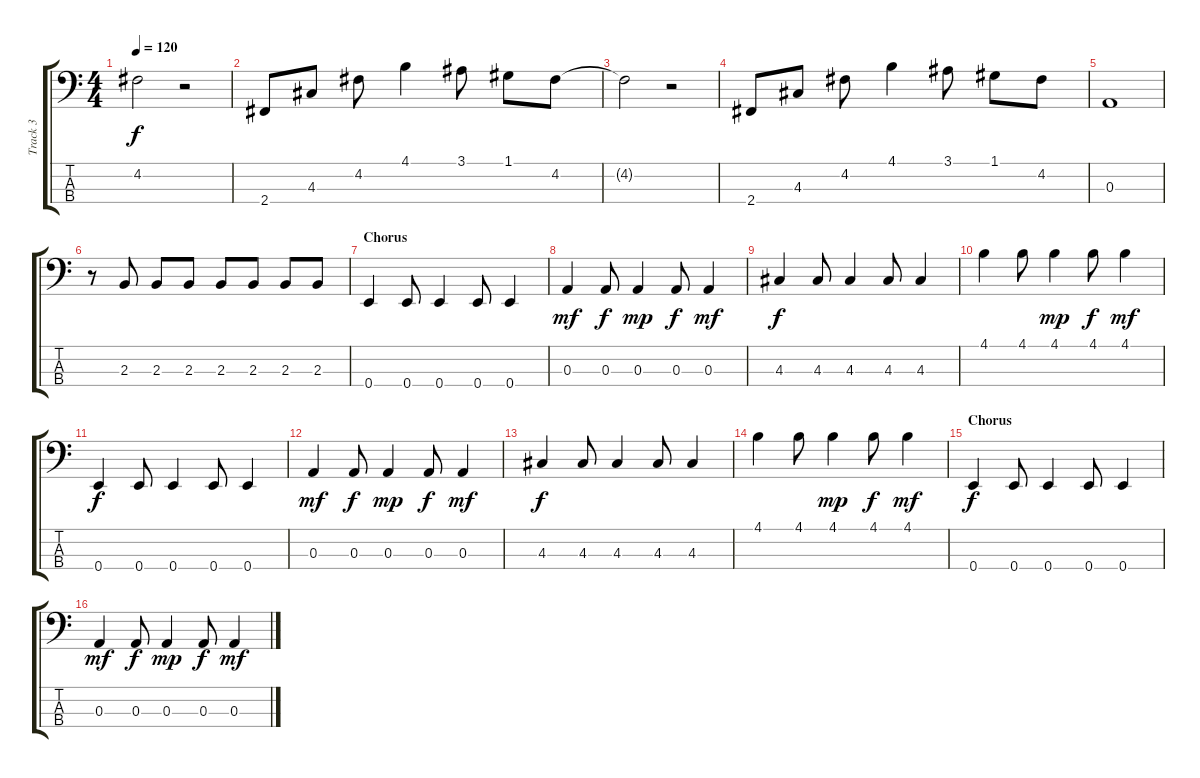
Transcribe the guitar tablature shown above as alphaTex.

\track ("Track 3" "Track 3") {instrument electricbassfinger}
\staff {score tabs}
\tuning (G2 D2 A1 E1) {hide}
\ts (4 4)
\tempo 120
\clef f4
\ks c
4.2{t}.2{dy f} r.2 |
2.4.8 4.3.8 4.2.8 4.1.4 3.1.8 1.1.8 4.2.8 |
4.2{t}.2 r.2 |
2.4.8 4.3.8 4.2.8 4.1.4 3.1.8 1.1.8 4.2.8 |
0.3.1 |
r.8 2.3.8 2.3.8 2.3.8 2.3.8 2.3.8 2.3.8 2.3.8 |
\section ("" "Chorus")
0.4.4 0.4.8 0.4.4 0.4.8 0.4.4 |
0.3.4{dy mf} 0.3.8{dy f} 0.3.4{dy mp} 0.3.8{dy f} 0.3.4{dy mf} |
4.3.4{dy f} 4.3.8 4.3.4 4.3.8 4.3.4 |
4.1.4 4.1.8 4.1.4{dy mp} 4.1.8{dy f} 4.1.4{dy mf} |
0.4.4{dy f} 0.4.8 0.4.4 0.4.8 0.4.4 |
0.3.4{dy mf} 0.3.8{dy f} 0.3.4{dy mp} 0.3.8{dy f} 0.3.4{dy mf} |
4.3.4{dy f} 4.3.8 4.3.4 4.3.8 4.3.4 |
4.1.4 4.1.8 4.1.4{dy mp} 4.1.8{dy f} 4.1.4{dy mf} |
\section ("" "Chorus")
0.4.4{dy f} 0.4.8 0.4.4 0.4.8 0.4.4 |
0.3.4{dy mf} 0.3.8{dy f} 0.3.4{dy mp} 0.3.8{dy f} 0.3.4{dy mf}
